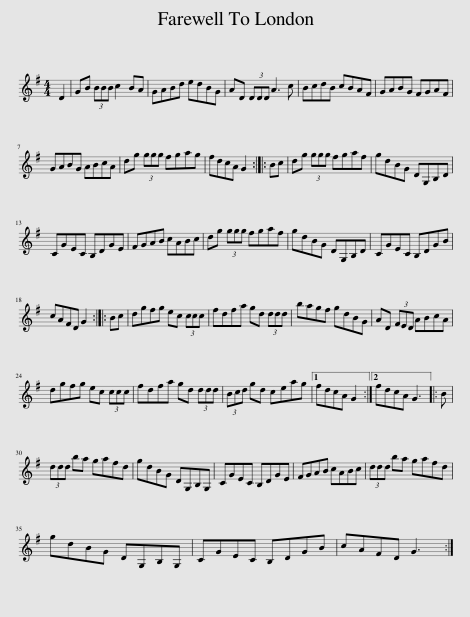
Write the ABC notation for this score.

X:1
L:1/8
M:4/4
I:linebreak $
K:G
V:1 treble
V:1
 D2 | GB (3BBB c2 BA | GABd edBG | AD (3DDD A3 c | BcdB cBAF | %5
 GABG FGAF |$ GABG ABcA | dg (3ggg fgag | fdcA G2 :: Bc | %10
 dg (3ggg fgaf | gdBG DG,B,D |$ CGEC B,DGE | FGAB cABc | dg (3ggg fgaf | %15
 gdBG DG,B,D | CGEC B,DGB |$ cAFD G2 :: Bc | dgfg ec (3ccc | %20
 fdfa gd (3ddd | bagf gdBG | AD (3FED ABcA |$ dgfg ec (3ccc | fdfa gd (3ddd | %25
 (3Bcd gd ceag |1 fdcA G2 :|2 fdcA G3 |: B |$ (3ddd ba gafd | %30
 gdBG DG,B,G, | CGEC B,DGE | FGAB cABc | (3ddd ba gafd |$ gdBG DG,B,G, | %35
 CGEC B,DGB | cAFD G3 :| %37
